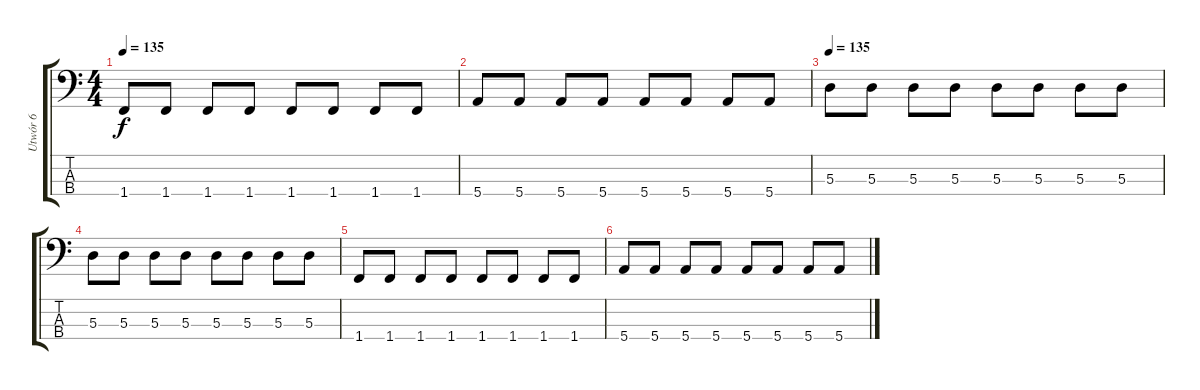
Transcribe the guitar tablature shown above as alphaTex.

\track ("Utwór 6" "Utwór 6") {instrument electricbasspick}
\staff {score tabs}
\tuning (G2 D2 A1 E1) {hide}
\ts (4 4)
\tempo 135
\clef f4
\ks c
1.4.8{dy f} 1.4.8 1.4.8 1.4.8 1.4.8 1.4.8 1.4.8 1.4.8 |
5.4.8 5.4.8 5.4.8 5.4.8 5.4.8 5.4.8 5.4.8 5.4.8 |
\tempo 135
5.3.8 5.3.8 5.3.8 5.3.8 5.3.8 5.3.8 5.3.8 5.3.8 |
5.3.8 5.3.8 5.3.8 5.3.8 5.3.8 5.3.8 5.3.8 5.3.8 |
1.4.8 1.4.8 1.4.8 1.4.8 1.4.8 1.4.8 1.4.8 1.4.8 |
5.4.8 5.4.8 5.4.8 5.4.8 5.4.8 5.4.8 5.4.8 5.4.8
